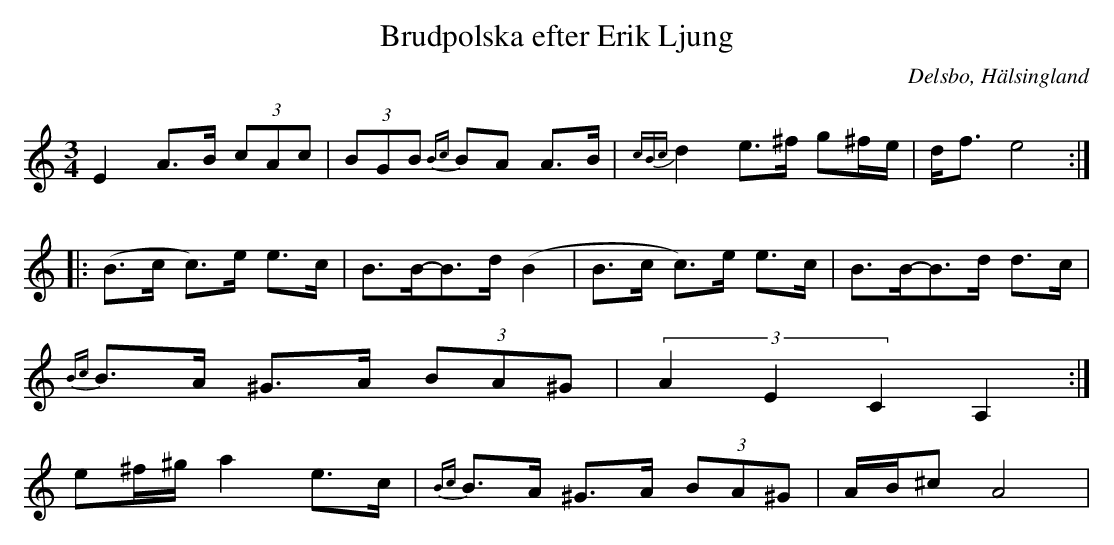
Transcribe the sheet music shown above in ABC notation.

X:1
T: Brudpolska efter Erik Ljung
Q: 105
O: Delsbo, Hälsingland
M: 3/4
L: 1/8
K: Am
E2 A>B (3cAc| (3BGB {Bc}BA A>B|{cBc}d2 e>^f g^f/e/|d<f e4 :|
|:(B>c c)>e e>c|B>B-B>d (B2|B>c c)>e e>c|B>B-B>d d>c|
{Bc}B>A ^G>A (3BA^G|(3A2E2C2 A,2:|
e^f/^g/ a2 e>c|{Bc}B>A ^G>A (3BA^G|A/B/^c A4|
